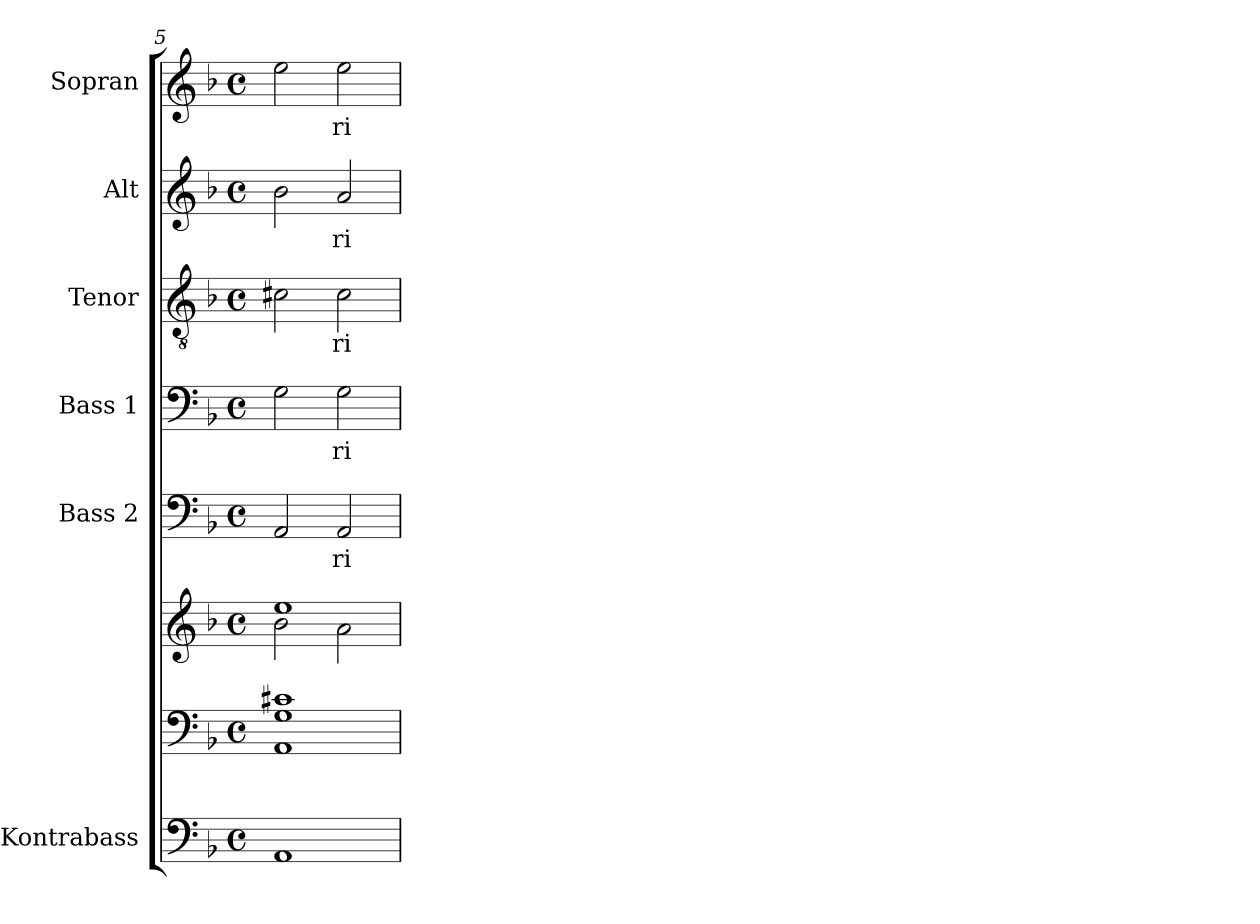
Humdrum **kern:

**kern	**kern	**kern	**kern	**text	**kern	**text	**kern	**text	**kern	**text	**kern	**text
*part7	*part6	*part6	*part5	*part5	*part4	*part4	*part3	*part3	*part2	*part2	*part1	*part1
*staff8	*staff7	*staff6	*staff5	*staff5	*staff4	*staff4	*staff3	*staff3	*staff2	*staff2	*staff1	*staff1
*I"Kontrabass	*	*	*I"Bass 2	*	*I"Bass 1	*	*I"Tenor	*	*I"Alt	*	*I"Sopran	*
*I'Kb.	*	*	*I'B. 2	*	*I'B. 1	*	*I'T.	*	*I'A.	*	*I'S.	*
*clefF4	*clefF4	*clefG2	*clefF4	*	*clefF4	*	*clefGv2	*	*clefG2	*	*clefG2	*
*ITrd7c12	*	*	*	*	*	*	*	*	*	*	*	*
*k[b-]	*k[b-]	*k[b-]	*k[b-]	*	*k[b-]	*	*k[b-]	*	*k[b-]	*	*k[b-]	*
*F:	*F:	*F:	*F:	*	*F:	*	*F:	*	*F:	*	*F:	*
*M4/4	*M4/4	*M4/4	*M4/4	*	*M4/4	*	*M4/4	*	*M4/4	*	*M4/4	*
*met(c)	*met(c)	*met(c)	*met(c)	*	*met(c)	*	*met(c)	*	*met(c)	*	*met(c)	*
=5	=5	=5	=5	=5	=5	=5	=5	=5	=5	=5	=5	=5
*	*^	*^	*	*	*	*	*	*	*	*	*	*
1AAA	1G 1c#X	1AA	1ee	2b-\	2AA/	.	2G\	.	2c#X\	.	2b-\	.	2ee\	.
!	!	!	!	!	!	!LO:LY:b	!	!LO:LY:b	!	!LO:LY:b	!	!LO:LY:b	!	!LO:LY:b
.	.	.	.	2a\	2AA/	-ri-	2G\	-ri-	2c#\	-ri-	2a/	-ri-	2ee\	-ri-
*	*v	*v	*	*	*	*	*	*	*	*	*	*	*	*
*	*	*v	*v	*	*	*	*	*	*	*	*	*	*
=	=	=	=	=	=	=	=	=	=	=	=	=
*-	*-	*-	*-	*-	*-	*-	*-	*-	*-	*-	*-	*-
